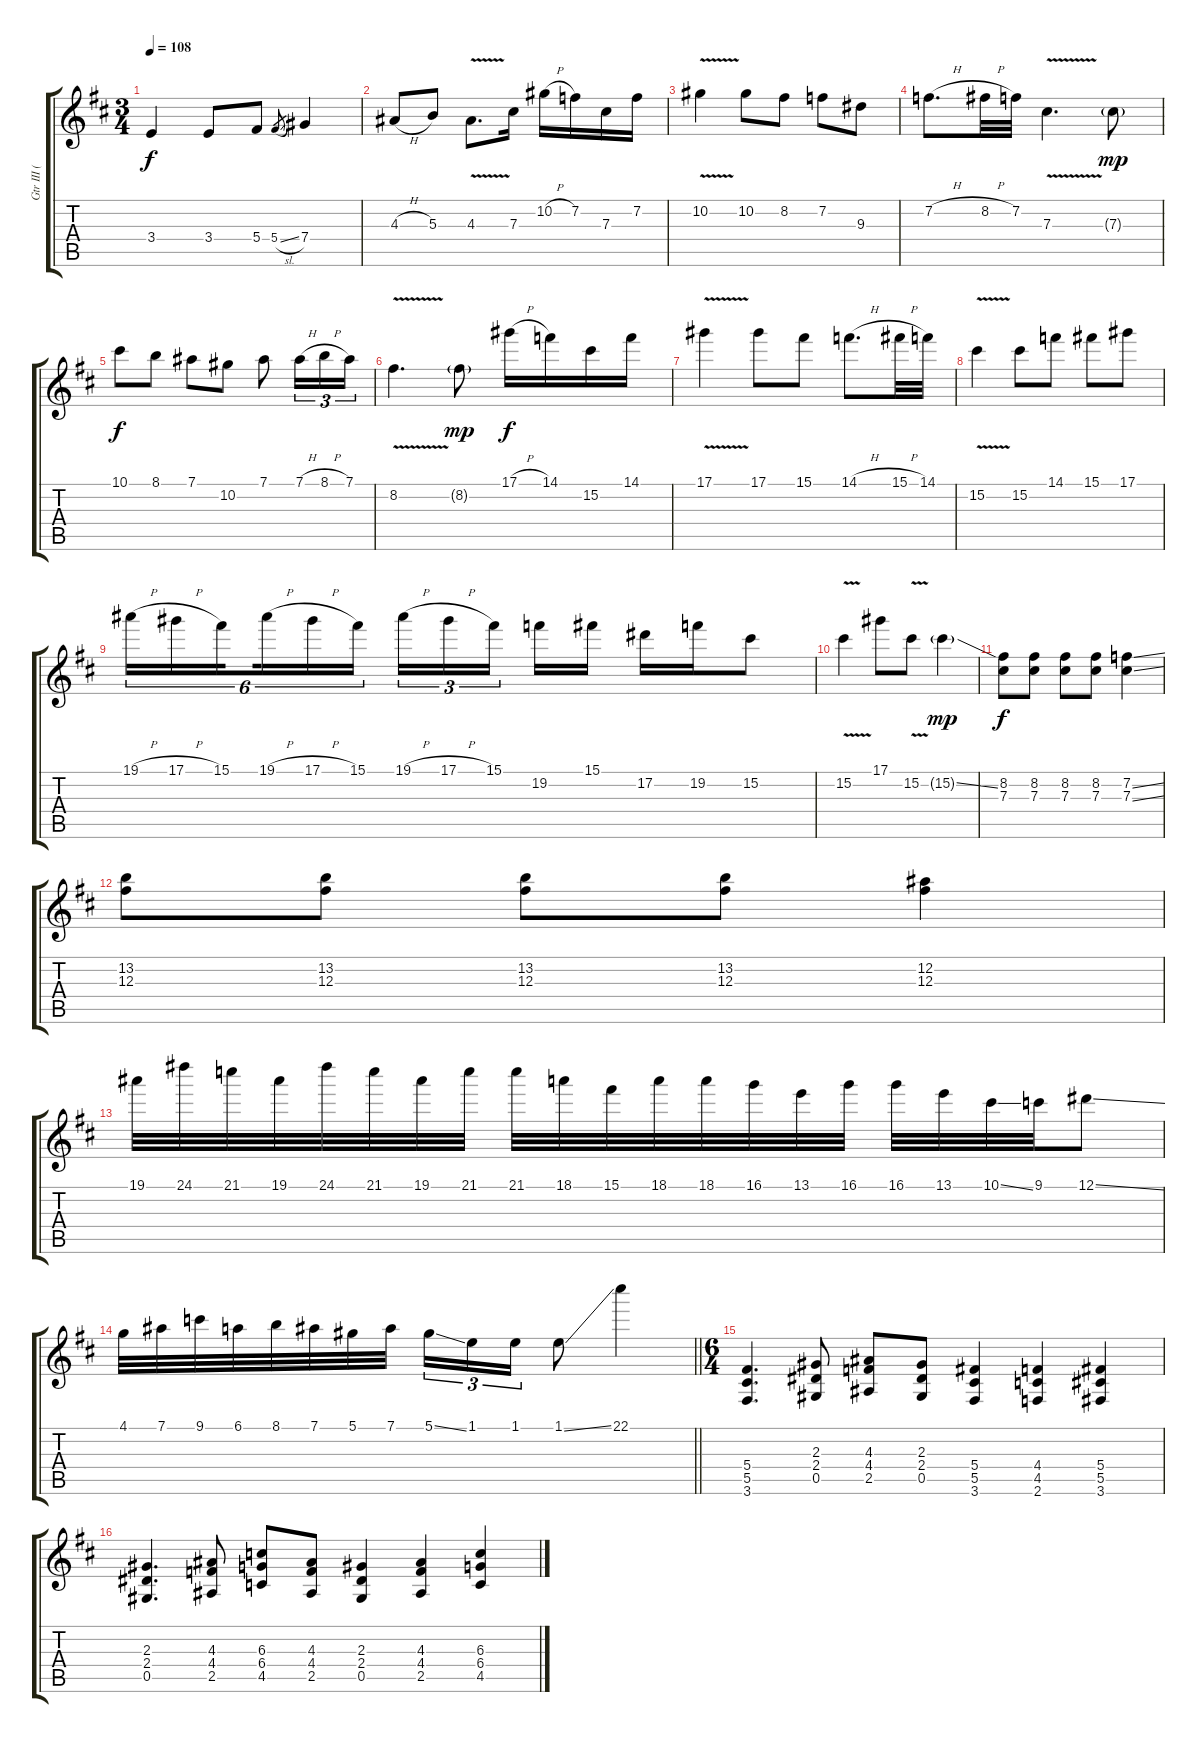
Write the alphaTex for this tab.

\track ("Gtr III ( Kirk )" "Gtr III ( ") {instrument electricguitarclean}
\staff {score tabs}
\tuning (Eb4 Bb3 Gb3 Db3 Ab2 Eb2) {hide}
\ts (3 4)
\tempo 108
\clef g2
\ks d
3.4.4{dy f} 3.4.8 5.4.8 5.4{sl}.8{gr} 7.4.4 |
4.3{h}.8 5.3.8 4.3{v}.8{d} 7.3.16{instrument distortionguitar} 10.2{h}.16 7.2.16 7.3.16 7.2.16 |
10.2{v}.4 10.2.8 8.2.8 7.2.8 9.3.8 |
7.2{h}.8{d} 8.2{h}.32 7.2.32 7.3{v}.4{d} 7.3{g}.8{dy mp} |
10.1.8{dy f} 8.1.8 7.1.8 10.2.8 7.1.8 7.1{h}.16{tu (3 2)} 8.1{h}.16{tu (3 2)} 7.1.16{tu (3 2)} |
8.2{v}.4{d} 8.2{g}.8{dy mp} 17.1{h}.16{dy f} 14.1.16 15.2.16 14.1.16 |
17.1{v}.4 17.1.8 15.1.8 14.1{h}.8{d} 15.1{h}.32 14.1.32 |
15.2{v}.4 15.2.8 14.1.8 15.1.8 17.1.8 |
19.1{h}.16{tu (6 4)} 17.1{h}.16{tu (6 4)} 15.1.16{tu (6 4) beam splitsecondary} 19.1{h}.16{tu (6 4)} 17.1{h}.16{tu (6 4)} 15.1.16{tu (6 4)} 19.1{h}.16{tu (3 2)} 17.1{h}.16{tu (3 2)} 15.1.16{tu (3 2) beam splitsecondary} 19.2.16 15.1.16 17.2.16 19.2.16 15.2.8 |
15.2{v}.4 17.1.8 15.2{v}.8 15.2{ss g}.4{dy mp} |
(8.2 7.3).8{dy f} (8.2 7.3).8 (8.2 7.3).8 (8.2 7.3).8 (7.2{ss} 7.3{ss}).4 |
(13.2 12.3).8 (13.2 12.3).8 (13.2 12.3).8 (13.2 12.3).8 (12.2 12.3).4 |
19.1.32 24.1.32 21.1.32 19.1.32 24.1.32 21.1.32 19.1.32 21.1.32 21.1.32 18.1.32 15.1.32 18.1.32 18.1.32 16.1.32 13.1.32 16.1.32 16.1.32 13.1.32 10.1{ss}.32 9.1.32 12.1{ss}.8 |
\barLineRight lightlight
4.1.32 7.1.32 9.1.32 6.1.32 8.1.32 7.1.32 5.1.32 7.1.32 5.1{ss}.16{tu (3 2)} 1.1.16{tu (3 2)} 1.1.16{tu (3 2)} 1.1{ss}.8 22.1.4 |
\ts (6 4)
(5.4 5.5 3.6).4{d instrument distortionguitar} (2.3 2.4 0.5).8 (4.3 4.4 2.5).8 (2.3 2.4 0.5).8 (5.4 5.5 3.6).4 (4.4 4.5 2.6).4 (5.4 5.5 3.6).4 |
(2.3 2.4 0.5).4{d} (4.3 4.4 2.5).8 (6.3 6.4 4.5).8 (4.3 4.4 2.5).8 (2.3 2.4 0.5).4 (4.3 4.4 2.5).4 (6.3 6.4 4.5).4
